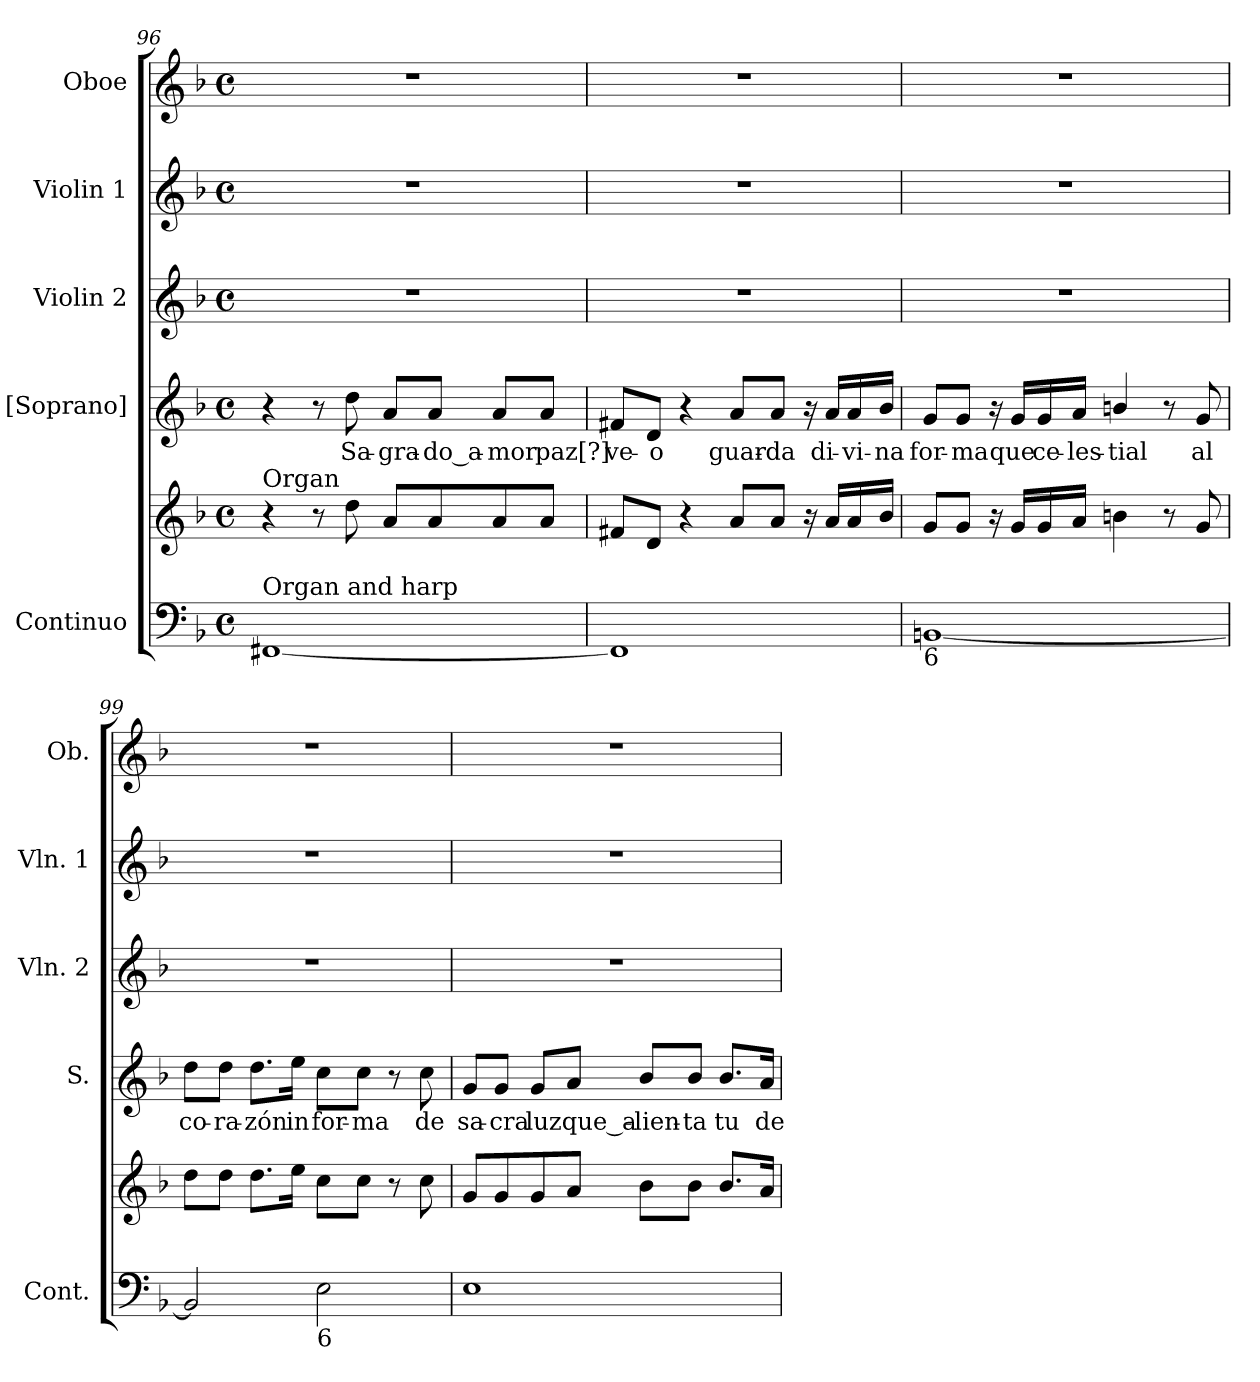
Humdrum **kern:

**kern	**kern	**kern	**text	**kern	**kern	**kern
*part5	*part5	*part4	*part4	*part3	*part2	*part1
*staff6	*staff5	*staff4	*staff4	*staff3	*staff2	*staff1
*I"Continuo	*	*I"[Soprano]	*	*I"Violin 2	*I"Violin 1	*I"Oboe
*I'Cont.	*	*I'S.	*	*I'Vln. 2	*I'Vln. 1	*I'Ob.
!!LO:PB:g=z
*clefF4	*clefG2	*clefG2	*	*clefG2	*clefG2	*clefG2
*k[b-]	*k[b-]	*k[b-]	*	*k[b-]	*k[b-]	*k[b-]
*F:	*F:	*F:	*	*F:	*F:	*F:
*M4/4	*M4/4	*M4/4	*	*M4/4	*M4/4	*M4/4
*met(c)	*met(c)	*met(c)	*	*met(c)	*met(c)	*met(c)
=96	=96	=96	=96	=96	=96	=96
!	!LO:TX:a:t=Organ	!	!	!	!	!
!LO:TX:a:t=Organ and harp	!	!	!	!	!	!
[1FF#Xi	4r	4r	.	1r	1r	1r
.	8r	8r	.	.	.	.
!	!	!	!LO:LY:b:color=#000000	!	!	!
.	8ddi\	8ddi\	Sa-	.	.	.
!	!	!	!LO:LY:b:color=#000000	!	!	!
.	8ai/L	8ai/L	-gra-	.	.	.
!	!	!	!LO:LY:b:color=#000000	!	!	!
.	8ai/	8ai/J	-do_a-	.	.	.
!	!	!	!LO:LY:b:color=#000000	!	!	!
.	8ai/	8ai/L	-mor	.	.	.
!	!	!	!LO:LY:b:color=#000000	!	!	!
.	8ai/J	8ai/J	paz[?]	.	.	.
=97	=97	=97	=97	=97	=97	=97
!	!	!	!LO:LY:b:color=#000000	!	!	!
1FF#i]	8f#Xi/L	8f#Xi/L	ve-	1r	1r	1r
!	!	!	!LO:LY:b:color=#000000	!	!	!
.	8di/J	8di/J	-o	.	.	.
.	4r	4r	.	.	.	.
!	!	!	!LO:LY:b:color=#000000	!	!	!
.	8ai/L	8ai/L	guar-	.	.	.
!	!	!	!LO:LY:b:color=#000000	!	!	!
.	8ai/J	8ai/J	-da	.	.	.
.	16r	16r	.	.	.	.
!	!	!	!LO:LY:b:color=#000000	!	!	!
.	16ai/LL	16ai/LL	di-	.	.	.
!	!	!	!LO:LY:b:color=#000000	!	!	!
.	16ai/	16ai/	-vi-	.	.	.
!	!	!	!LO:LY:b:color=#000000	!	!	!
.	16b-i/JJ	16b-i/JJ	-na	.	.	.
=98	=98	=98	=98	=98	=98	=98
!LO:TX:b:t=6	!	!	!	!	!	!
!	!	!	!LO:LY:b:color=#000000	!	!	!
[1BBni	8gi/L	8gi/L	for-	1r	1r	1r
!	!	!	!LO:LY:b:color=#000000	!	!	!
.	8gi/J	8gi/J	-ma	.	.	.
.	16r	16r	.	.	.	.
!	!	!	!LO:LY:b:color=#000000	!	!	!
.	16gi/LL	16gi/LL	que	.	.	.
!	!	!	!LO:LY:b:color=#000000	!	!	!
.	16gi/	16gi/	ce-	.	.	.
!	!	!	!LO:LY:b:color=#000000	!	!	!
.	16ai/JJ	16ai/JJ	-les-	.	.	.
!	!	!	!LO:LY:b:color=#000000	!	!	!
.	4bni\	4bni/	-tial	.	.	.
.	8r	8r	.	.	.	.
!	!	!	!LO:LY:b:color=#000000	!	!	!
.	8gi/	8gi/	al	.	.	.
=99	=99	=99	=99	=99	=99	=99
!	!	!	!LO:LY:b:color=#000000	!	!	!
2BBi/]	8ddi\L	8ddi\L	co-	1r	1r	1r
!	!	!	!LO:LY:b:color=#000000	!	!	!
.	8ddi\J	8ddi\J	-ra-	.	.	.
!	!	!	!LO:LY:b:color=#000000	!	!	!
.	8.ddi\L	8.ddi\L	-zón	.	.	.
!	!	!	!LO:LY:b:color=#000000	!	!	!
.	16eei\Jk	16eei\Jk	in	.	.	.
!LO:TX:b:t=6	!	!	!	!	!	!
!	!	!	!LO:LY:b:color=#000000	!	!	!
2Ei\	8cci\L	8cci\L	for-	.	.	.
!	!	!	!LO:LY:b:color=#000000	!	!	!
.	8cci\J	8cci\J	-ma	.	.	.
.	8r	8r	.	.	.	.
!	!	!	!LO:LY:b:color=#000000	!	!	!
.	8cci\	8cci\	de	.	.	.
!!LO:LB:g=z
=100	=100	=100	=100	=100	=100	=100
!	!	!	!LO:LY:b:color=#000000	!	!	!
1Ei	8gi/L	8gi/L	sa-	1r	1r	1r
!	!	!	!LO:LY:b:color=#000000	!	!	!
.	8gi/	8gi/J	-cra	.	.	.
!	!	!	!LO:LY:b:color=#000000	!	!	!
.	8gi/	8gi/L	luz	.	.	.
!	!	!	!LO:LY:b:color=#000000	!	!	!
.	8ai/J	8ai/J	que_a-	.	.	.
!	!	!	!LO:LY:b:color=#000000	!	!	!
.	8b-i\L	8b-i/L	-lien-	.	.	.
!	!	!	!LO:LY:b:color=#000000	!	!	!
.	8b-i\J	8b-i/J	-ta	.	.	.
!	!	!	!LO:LY:b:color=#000000	!	!	!
.	8.b-i/L	8.b-i/L	tu	.	.	.
!	!	!	!LO:LY:b:color=#000000	!	!	!
.	16ai/Jk	16ai/Jk	de-	.	.	.
=	=	=	=	=	=	=
*-	*-	*-	*-	*-	*-	*-
